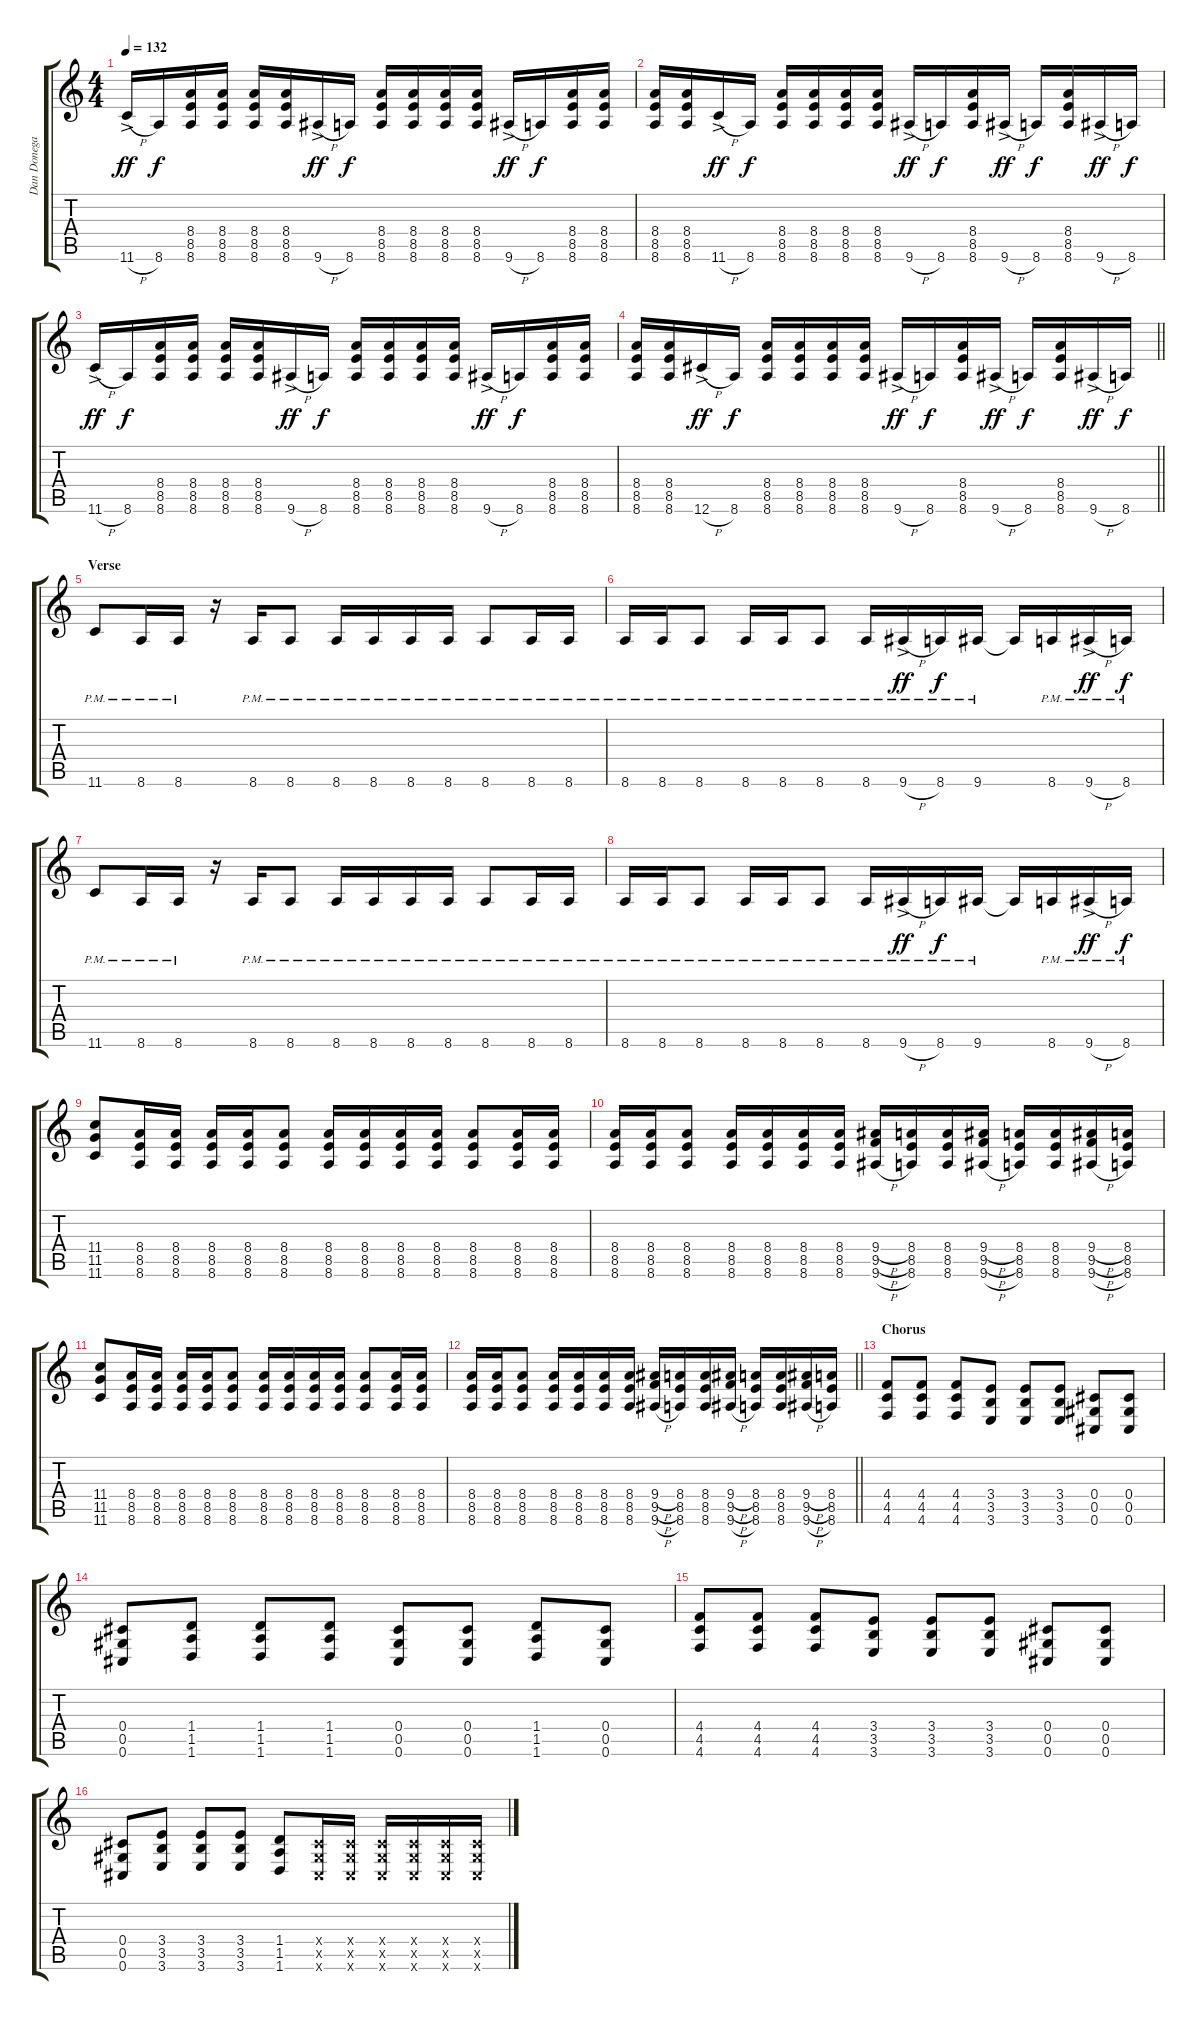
\track ("Dan Donegan 2" "Dan Donega") {instrument distortionguitar}
\staff {score tabs}
\tuning (Eb4 Bb3 Gb3 Db3 Ab2 Db2) {hide}
\ts (4 4)
\tempo 132
\clef g2
\ks c
11.6{h ac}.16{dy ff} 8.6.16{dy f} (8.4 8.5 8.6).16 (8.4 8.5 8.6).16 (8.4 8.5 8.6).16 (8.4 8.5 8.6).16 9.6{h ac}.16{dy ff} 8.6.16{dy f} (8.4 8.5 8.6).16 (8.4 8.5 8.6).16 (8.4 8.5 8.6).16 (8.4 8.5 8.6).16 9.6{h ac}.16{dy ff} 8.6.16{dy f} (8.4 8.5 8.6).16 (8.4 8.5 8.6).16 |
(8.4 8.5 8.6).16 (8.4 8.5 8.6).16 11.6{h ac}.16{dy ff} 8.6.16{dy f} (8.4 8.5 8.6).16 (8.4 8.5 8.6).16 (8.4 8.5 8.6).16 (8.4 8.5 8.6).16 9.6{h ac}.16{dy ff} 8.6.16{dy f} (8.4 8.5 8.6).16 9.6{h ac}.16{dy ff} 8.6.16{dy f} (8.4 8.5 8.6).16 9.6{h ac}.16{dy ff} 8.6.16{dy f} |
11.6{h ac}.16{dy ff} 8.6.16{dy f} (8.4 8.5 8.6).16 (8.4 8.5 8.6).16 (8.4 8.5 8.6).16 (8.4 8.5 8.6).16 9.6{h ac}.16{dy ff} 8.6.16{dy f} (8.4 8.5 8.6).16 (8.4 8.5 8.6).16 (8.4 8.5 8.6).16 (8.4 8.5 8.6).16 9.6{h ac}.16{dy ff} 8.6.16{dy f} (8.4 8.5 8.6).16 (8.4 8.5 8.6).16 |
\barLineRight lightlight
(8.4 8.5 8.6).16 (8.4 8.5 8.6).16 12.6{h ac}.16{dy ff} 8.6.16{dy f} (8.4 8.5 8.6).16 (8.4 8.5 8.6).16 (8.4 8.5 8.6).16 (8.4 8.5 8.6).16 9.6{h ac}.16{dy ff} 8.6.16{dy f} (8.4 8.5 8.6).16 9.6{h ac}.16{dy ff} 8.6.16{dy f} (8.4 8.5 8.6).16 9.6{h ac}.16{dy ff} 8.6.16{dy f} |
\section ("" "Verse")
11.6{pm}.8 8.6{pm}.16 8.6{pm}.16 r.16 8.6{pm}.16 8.6{pm}.8 8.6{pm}.16 8.6{pm}.16 8.6{pm}.16 8.6{pm}.16 8.6{pm}.8 8.6{pm}.16 8.6{pm}.16 |
8.6{pm}.16 8.6{pm}.16 8.6{pm}.8 8.6{pm}.16 8.6{pm}.16 8.6{pm}.8 8.6{pm}.16 9.6{h ac pm}.16{dy ff} 8.6{pm}.16{dy f} 9.6{pm}.16 9.6{t}.16 8.6{pm}.16 9.6{h ac pm}.16{dy ff} 8.6{pm}.16{dy f} |
11.6{pm}.8 8.6{pm}.16 8.6{pm}.16 r.16 8.6{pm}.16 8.6{pm}.8 8.6{pm}.16 8.6{pm}.16 8.6{pm}.16 8.6{pm}.16 8.6{pm}.8 8.6{pm}.16 8.6{pm}.16 |
8.6{pm}.16 8.6{pm}.16 8.6{pm}.8 8.6{pm}.16 8.6{pm}.16 8.6{pm}.8 8.6{pm}.16 9.6{h ac pm}.16{dy ff} 8.6{pm}.16{dy f} 9.6{pm}.16 9.6{t}.16 8.6{pm}.16 9.6{h ac pm}.16{dy ff} 8.6{pm}.16{dy f} |
(11.4 11.5 11.6).8 (8.4 8.5 8.6).16 (8.4 8.5 8.6).16 (8.4 8.5 8.6).16 (8.4 8.5 8.6).16 (8.4 8.5 8.6).8 (8.4 8.5 8.6).16 (8.4 8.5 8.6).16 (8.4 8.5 8.6).16 (8.4 8.5 8.6).16 (8.4 8.5 8.6).8 (8.4 8.5 8.6).16 (8.4 8.5 8.6).16 |
(8.4 8.5 8.6).16 (8.4 8.5 8.6).16 (8.4 8.5 8.6).8 (8.4 8.5 8.6).16 (8.4 8.5 8.6).16 (8.4 8.5 8.6).16 (8.4 8.5 8.6).16 (9.4{h} 9.5{h} 9.6{h}).16 (8.4 8.5 8.6).16 (8.4 8.5 8.6).16 (9.4{h} 9.5{h} 9.6{h}).16 (8.4 8.5 8.6).16 (8.4 8.5 8.6).16 (9.4{h} 9.5{h} 9.6{h}).16 (8.4 8.5 8.6).16 |
(11.4 11.5 11.6).8 (8.4 8.5 8.6).16 (8.4 8.5 8.6).16 (8.4 8.5 8.6).16 (8.4 8.5 8.6).16 (8.4 8.5 8.6).8 (8.4 8.5 8.6).16 (8.4 8.5 8.6).16 (8.4 8.5 8.6).16 (8.4 8.5 8.6).16 (8.4 8.5 8.6).8 (8.4 8.5 8.6).16 (8.4 8.5 8.6).16 |
\barLineRight lightlight
(8.4 8.5 8.6).16 (8.4 8.5 8.6).16 (8.4 8.5 8.6).8 (8.4 8.5 8.6).16 (8.4 8.5 8.6).16 (8.4 8.5 8.6).16 (8.4 8.5 8.6).16 (9.4{h} 9.5{h} 9.6{h}).16 (8.4 8.5 8.6).16 (8.4 8.5 8.6).16 (9.4{h} 9.5{h} 9.6{h}).16 (8.4 8.5 8.6).16 (8.4 8.5 8.6).16 (9.4{h} 9.5{h} 9.6{h}).16 (8.4 8.5 8.6).16 |
\section ("" "Chorus")
(4.4 4.5 4.6).8 (4.4 4.5 4.6).8 (4.4 4.5 4.6).8 (3.4 3.5 3.6).8 (3.4 3.5 3.6).8 (3.4 3.5 3.6).8 (0.4 0.5 0.6).8 (0.4 0.5 0.6).8 |
(0.4 0.5 0.6).8 (1.4 1.5 1.6).8 (1.4 1.5 1.6).8 (1.4 1.5 1.6).8 (0.4 0.5 0.6).8 (0.4 0.5 0.6).8 (1.4 1.5 1.6).8 (0.4 0.5 0.6).8 |
(4.4 4.5 4.6).8 (4.4 4.5 4.6).8 (4.4 4.5 4.6).8 (3.4 3.5 3.6).8 (3.4 3.5 3.6).8 (3.4 3.5 3.6).8 (0.4 0.5 0.6).8 (0.4 0.5 0.6).8 |
(0.4 0.5 0.6).8 (3.4 3.5 3.6).8 (3.4 3.5 3.6).8 (3.4 3.5 3.6).8 (1.4 1.5 1.6).8 (0.4{x} 0.5{x} 0.6{x}).16 (0.4{x} 0.5{x} 0.6{x}).16 (0.4{x} 0.5{x} 0.6{x}).16 (0.4{x} 0.5{x} 0.6{x}).16 (0.4{x} 0.5{x} 0.6{x}).16 (0.4{x} 0.5{x} 0.6{x}).16
